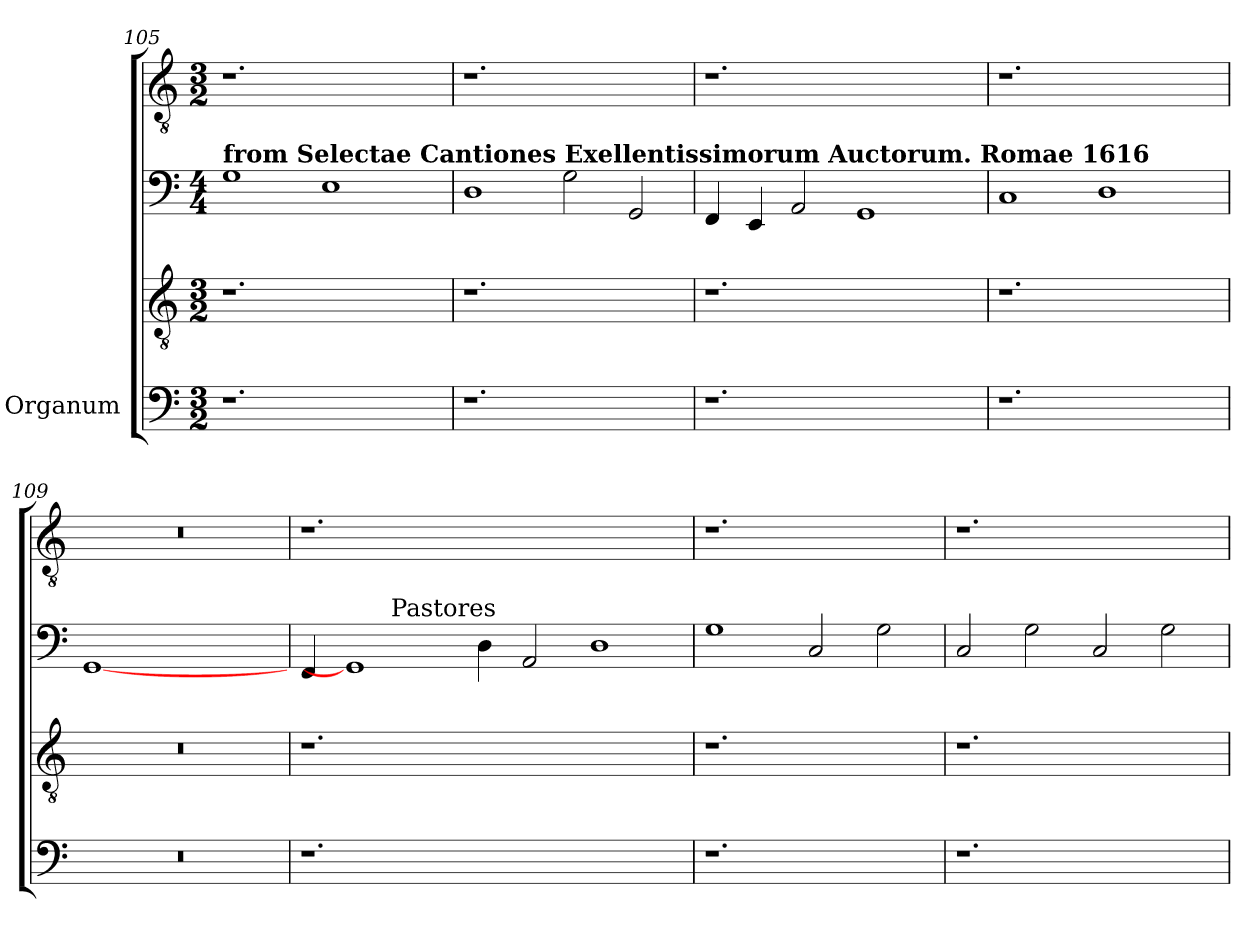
**kern	**kern	**kern	**kern
*part4	*part3	*part2	*part1
*staff4	*staff3	*staff2	*staff1
*I"Organum	*	*	*
!!LO:PB:g=z
*clefF4	*clefGv2	*clefF4	*clefGv2
*k[]	*k[]	*k[]	*k[]
*C:	*C:	*C:	*C:
*M3/2	*M3/2	*M4/4	*M3/2
=105	=105	=105	=105
!	!	!LO:TX:a:B:t=from Selectae Cantiones Exellentissimorum Auctorum. Romae 1616	!
1.r	1.r	1G	1.r
.	.	1E	.
2ryy	2ryy	.	2ryy
=106	=106	=106	=106
1.r	1.r	1D>	1.r
.	.	2G\	.
2ryy	2ryy	2GG/	2ryy
=107	=107	=107	=107
1.r	1.r	4FF</	1.r
.	.	4EE</	.
.	.	2AA/	.
.	.	1GG	.
2ryy	2ryy	.	2ryy
=108	=108	=108	=108
1.r	1.r	1C	1.r
.	.	1D>	.
2ryy	2ryy	.	2ryy
=109	=109	=109	=109
1.r	1.r	[1GG	1.r
.	.	2ryy	.
!!LO:LB:g=z
=110	=110	=110	=110
*	*	*^	*
1.r	1.r	4FF/	2ryy	1.r
.	.	1GG]	.	.
!	!	!	!LO:TX:a:t=Pastores	!
.	.	.	1ryy	.
.	.	4D\	.	.
1.ryy	1.ryy	2AA</	1.ryy	1.ryy
.	.	1D	.	.
*	*	*v	*v	*
=111	=111	=111	=111
1.r	1.r	1G	1.r
.	.	2C/	.
2ryy	2ryy	2G\	2ryy
=112	=112	=112	=112
1.r	1.r	2C/	1.r
.	.	2G\	.
.	.	2C/	.
2ryy	2ryy	2G\	2ryy
=	=	=	=
*-	*-	*-	*-
